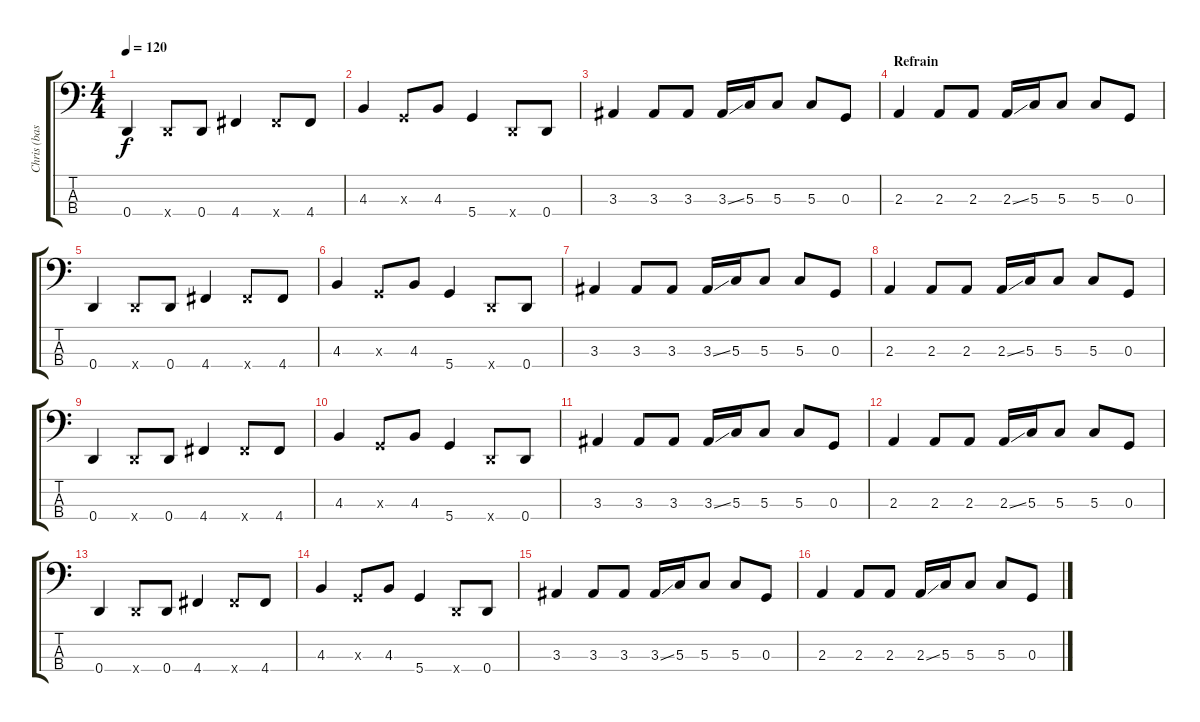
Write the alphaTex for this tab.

\track ("Chris (basse)" "Chris (bas") {instrument slapbass2}
\staff {score tabs}
\tuning (F2 C2 G1 D1) {hide}
\ts (4 4)
\tempo 120
\clef f4
\ks c
0.4.4{dy f} 0.4{x}.8 0.4.8 4.4.4 4.4{x}.8 4.4.8 |
4.3.4 0.3{x}.8 4.3.8 5.4.4 0.4{x}.8 0.4.8 |
3.3.4 3.3.8 3.3.8 3.3{ss}.16 5.3.16 5.3.8 5.3.8 0.3.8 |
\section ("" "Refrain")
2.3.4 2.3.8 2.3.8 2.3{ss}.16 5.3.16 5.3.8 5.3.8 0.3.8 |
0.4.4 0.4{x}.8 0.4.8 4.4.4 4.4{x}.8 4.4.8 |
4.3.4 0.3{x}.8 4.3.8 5.4.4 0.4{x}.8 0.4.8 |
3.3.4 3.3.8 3.3.8 3.3{ss}.16 5.3.16 5.3.8 5.3.8 0.3.8 |
2.3.4 2.3.8 2.3.8 2.3{ss}.16 5.3.16 5.3.8 5.3.8 0.3.8 |
0.4.4 0.4{x}.8 0.4.8 4.4.4 4.4{x}.8 4.4.8 |
4.3.4 0.3{x}.8 4.3.8 5.4.4 0.4{x}.8 0.4.8 |
3.3.4 3.3.8 3.3.8 3.3{ss}.16 5.3.16 5.3.8 5.3.8 0.3.8 |
2.3.4 2.3.8 2.3.8 2.3{ss}.16 5.3.16 5.3.8 5.3.8 0.3.8 |
0.4.4 0.4{x}.8 0.4.8 4.4.4 4.4{x}.8 4.4.8 |
4.3.4 0.3{x}.8 4.3.8 5.4.4 0.4{x}.8 0.4.8 |
3.3.4 3.3.8 3.3.8 3.3{ss}.16 5.3.16 5.3.8 5.3.8 0.3.8 |
2.3.4 2.3.8 2.3.8 2.3{ss}.16 5.3.16 5.3.8 5.3.8 0.3.8
